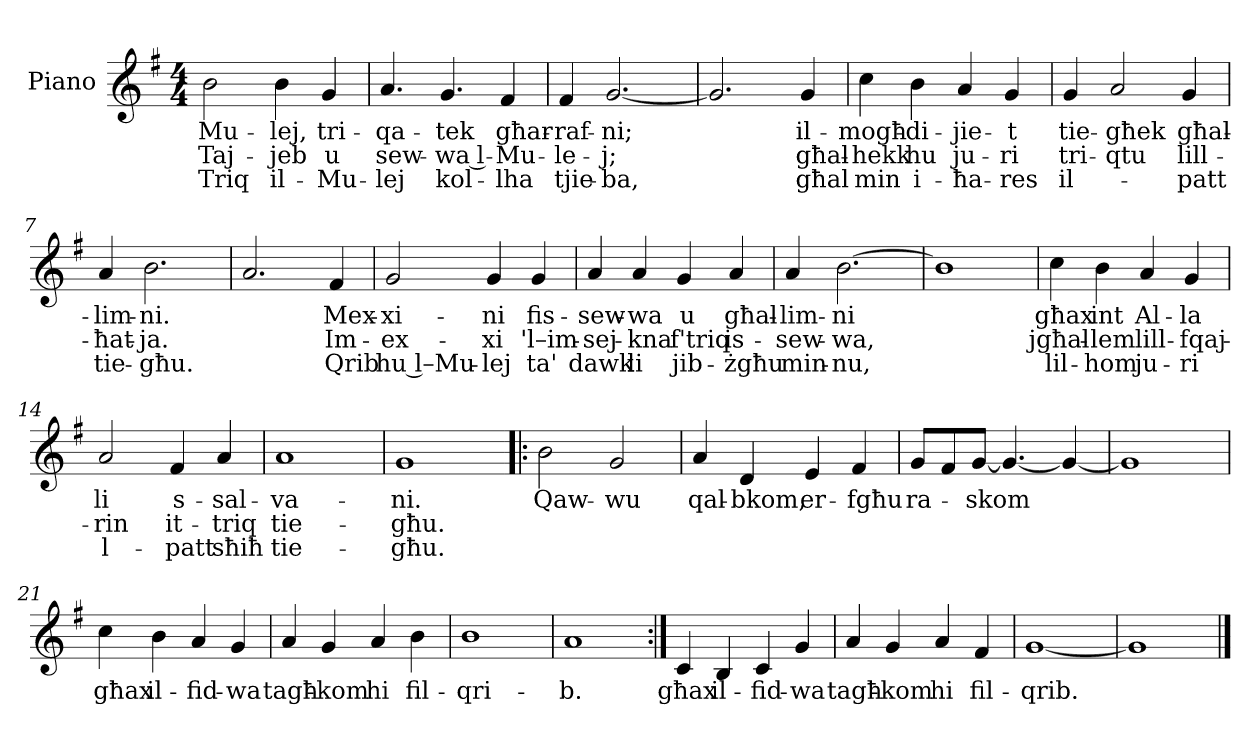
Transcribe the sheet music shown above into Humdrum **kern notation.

**kern	**text	**text	**text
*part1	*part1	*part1	*part1
*staff1	*staff1	*staff1	*staff1
*I"Piano	*	*	*
*I'Pno.	*	*	*
*clefG2	*	*	*
*k[f#]	*	*	*
*M4/4	*	*	*
=1	=1	=1	=1
2b\	Mu-	Taj-	Triq
4b\	-lej,	-jeb	il-
4g/	tri-	u	-Mu-
=2	=2	=2	=2
4.a/	-qa-	sew-	-lej
4.g/	-tek	-wa l-	kol-
4f#/	għar-	-Mu-	-lha
=3	=3	=3	=3
4f#/	-raf-	-le-	tjie-
[2.g/	-ni;	-j;	-ba,
=4	=4	=4	=4
2.g/]	.	.	.
4g/	il-	għal-	għal
=5	=5	=5	=5
4cc\	-mogħ-	-hekk	min
4b\	-di-	hu	i-
4a/	-jie-	ju-	-ħa-
4g/	-t	-ri	-res
=6	=6	=6	=6
4g/	tie-	tri-	-il-
2a/	-għek	-qtu	.
4g/	għal-	lill-	-patt
=7	=7	=7	=7
4a/	lim-	-ħat-	tie-
2.b\	-ni.	-ja.	-għu.
=8	=8	=8	=8
2.a/	.	.	.
4f#/	Mex-	Im-	Qrib
=9	=9	=9	=9
2g/	-xi-	-ex-	hu l–Mu-
4g/	-ni	-xi	-lej
4g/	fis-	'l–im-	ta'
=10	=10	=10	=10
4a/	-sew-	-sej-	dawk
4a/	-wa	-kna	li
4g/	u	f'triq	jib-
4a/	għal-	is-	-żgħu
=11	=11	=11	=11
4a/	-lim-	-sew-	min-
[2.b\	-ni	-wa,	-nu,
=12	=12	=12	=12
1b]	.	.	.
=13	=13	=13	=13
4cc\	għax	jgħal-	lil-
4b\	int	-lem	-hom
4a/	Al-	lill-	ju-
4g/	-la	-fqaj-	-ri
=14	=14	=14	=14
2a/	li	-rin	l-
4f#/	s-	it-	-patt
4a/	-sal-	-triq	sħiħ
=15	=15	=15	=15
1a	-va-	tie-	tie-
=16	=16	=16	=16
1g	-ni.	-għu.	-għu.
=17!|:	=17!|:	=17!|:	=17!|:
2b\	Qaw-	.	.
2g/	-wu	.	.
=18	=18	=18	=18
4a/	qal-	.	.
4d/	-bkom,	.	.
4e/	er-	.	.
4f#/	-fgħu	.	.
=19	=19	=19	=19
8g/L	ra-	.	.
8f#/	.	.	.
[8g/J	-skom	.	.
4.g/_	.	.	.
4g/_	.	.	.
=20	=20	=20	=20
1g]	.	.	.
=21	=21	=21	=21
4cc\	għax	.	.
4b\	il-	.	.
4a/	-fid-	.	.
4g/	-wa	.	.
=22	=22	=22	=22
4a/	tagħ-	.	.
4g/	-kom	.	.
4a/	hi	.	.
4b\	fil-	.	.
=23	=23	=23	=23
1b	-qri-	.	.
=24	=24	=24	=24
1a	-b.	.	.
=25:|!	=25:|!	=25:|!	=25:|!
4c/	għax	.	.
4B/	il-	.	.
4c/	-fid-	.	.
4g/	-wa	.	.
=26	=26	=26	=26
4a/	tagħ-	.	.
4g/	-kom	.	.
4a/	hi	.	.
4f#/	fil-	.	.
=27	=27	=27	=27
[1g	-qrib.	.	.
=28	=28	=28	=28
1g]	.	.	.
==	==	==	==
*-	*-	*-	*-
